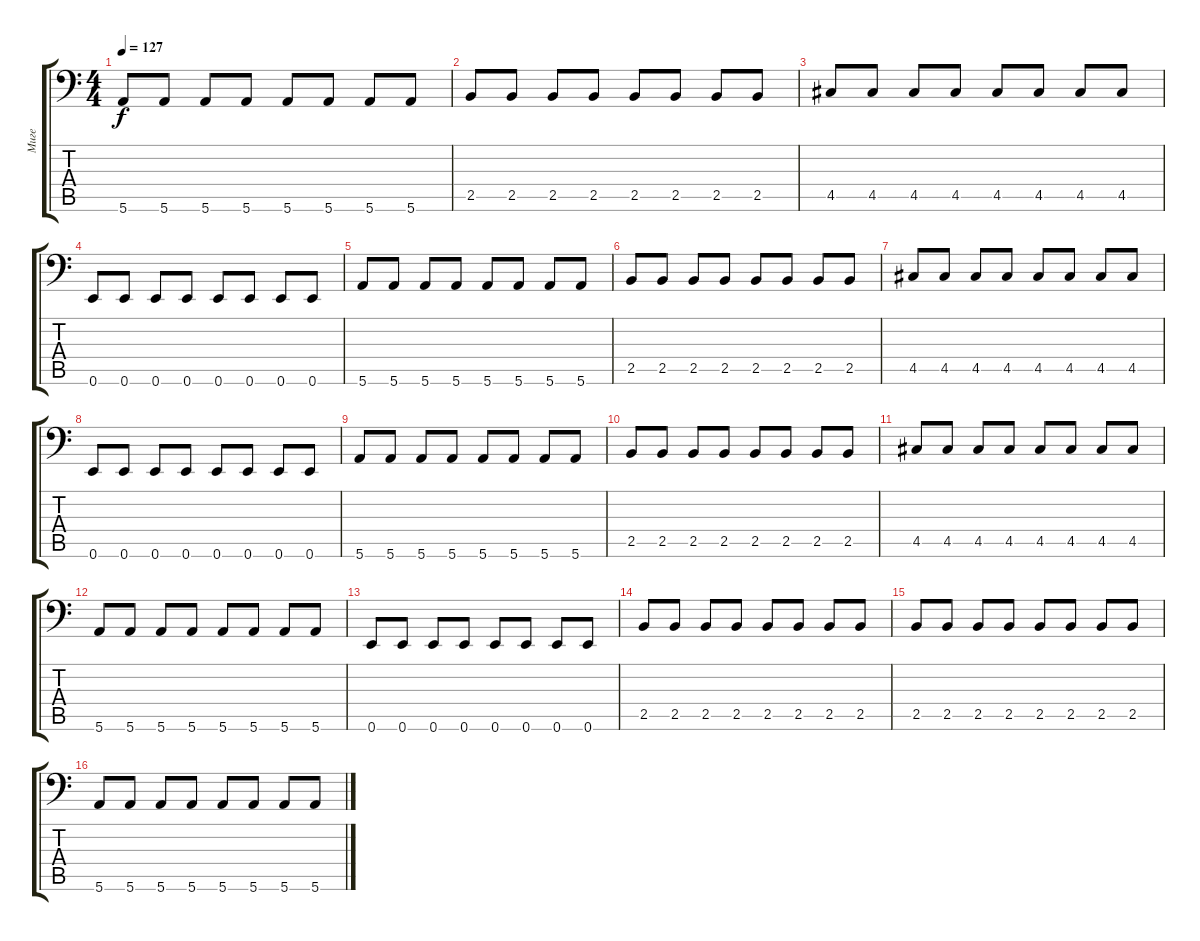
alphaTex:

\track ("Миге" "Миге") {instrument electricbassfinger}
\staff {score tabs}
\tuning (E3 B2 G2 D2 A1 E1) {hide}
\ts (4 4)
\tempo 127
\clef f4
\ks c
5.6.8{dy f} 5.6.8 5.6.8 5.6.8 5.6.8 5.6.8 5.6.8 5.6.8 |
2.5.8 2.5.8 2.5.8 2.5.8 2.5.8 2.5.8 2.5.8 2.5.8 |
4.5.8 4.5.8 4.5.8 4.5.8 4.5.8 4.5.8 4.5.8 4.5.8 |
0.6.8 0.6.8 0.6.8 0.6.8 0.6.8 0.6.8 0.6.8 0.6.8 |
5.6.8 5.6.8 5.6.8 5.6.8 5.6.8 5.6.8 5.6.8 5.6.8 |
2.5.8 2.5.8 2.5.8 2.5.8 2.5.8 2.5.8 2.5.8 2.5.8 |
4.5.8 4.5.8 4.5.8 4.5.8 4.5.8 4.5.8 4.5.8 4.5.8 |
0.6.8 0.6.8 0.6.8 0.6.8 0.6.8 0.6.8 0.6.8 0.6.8 |
5.6.8 5.6.8 5.6.8 5.6.8 5.6.8 5.6.8 5.6.8 5.6.8 |
2.5.8 2.5.8 2.5.8 2.5.8 2.5.8 2.5.8 2.5.8 2.5.8 |
4.5.8 4.5.8 4.5.8 4.5.8 4.5.8 4.5.8 4.5.8 4.5.8 |
5.6.8 5.6.8 5.6.8 5.6.8 5.6.8 5.6.8 5.6.8 5.6.8 |
0.6.8 0.6.8 0.6.8 0.6.8 0.6.8 0.6.8 0.6.8 0.6.8 |
2.5.8 2.5.8 2.5.8 2.5.8 2.5.8 2.5.8 2.5.8 2.5.8 |
2.5.8 2.5.8 2.5.8 2.5.8 2.5.8 2.5.8 2.5.8 2.5.8 |
5.6.8 5.6.8 5.6.8 5.6.8 5.6.8 5.6.8 5.6.8 5.6.8
